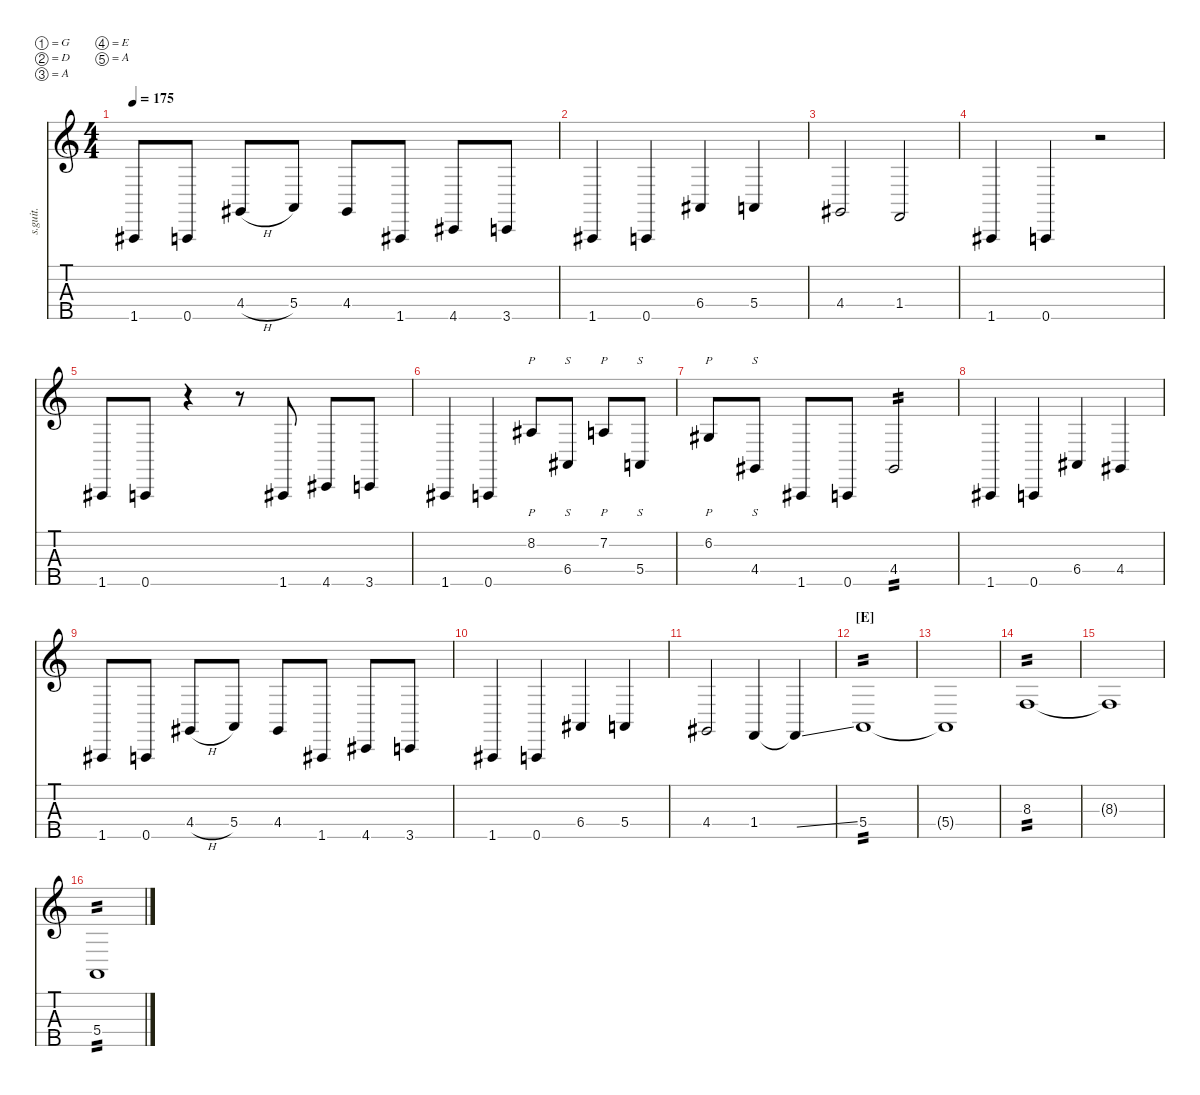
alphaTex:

\defaultSystemsLayout 4
\hideDynamics
\bracketExtendMode nobrackets
\track ("" "s.guit.") {instrument electricbassfinger}
\staff {score tabs}
\tuning (G2 D2 A1 E1 A0)
\ts (4 4)
\tempo 175
\clef g2
\ks c
1.5{acc #}.8{dy ff} 0.5.8 4.4{h acc #}.8 5.4.8 4.4{acc #}.8 1.5{acc #}.8 4.5{acc #}.8 3.5.8 |
1.5{acc #}.4 0.5.4 6.4{acc #}.4 5.4.4 |
4.4{acc #}.2 1.4.2 |
1.5{acc #}.4 0.5.4 r.2 |
1.5{acc #}.8 0.5.8 r.4 r.8 1.5{acc #}.8 4.5{acc #}.8 3.5.8 |
1.5{acc #}.4 0.5.4 8.2{acc #}.8{p} 6.4{acc #}.8{s} 7.2.8{p} 5.4.8{s} |
6.2{acc #}.8{p} 4.4{acc #}.8{s} 1.5{acc #}.8 0.5.8 4.4{acc #}.2{tp 2} |
1.5{acc #}.4 0.5.4 6.4{acc #}.4 4.4{acc #}.4 |
1.5{acc #}.8 0.5.8 4.4{h acc #}.8 5.4.8 4.4{acc #}.8 1.5{acc #}.8 4.5{acc #}.8 3.5.8 |
1.5{acc #}.4 0.5.4 6.4{acc #}.4 5.4.4 |
4.4{acc #}.2 1.4.4 1.4{ss t}.4 |
\section ("E" "")
5.4.1{tp 2} |
5.4{t}.1 |
8.3.1{tp 2} |
8.3{t}.1 |
5.4.1{tp 2}
